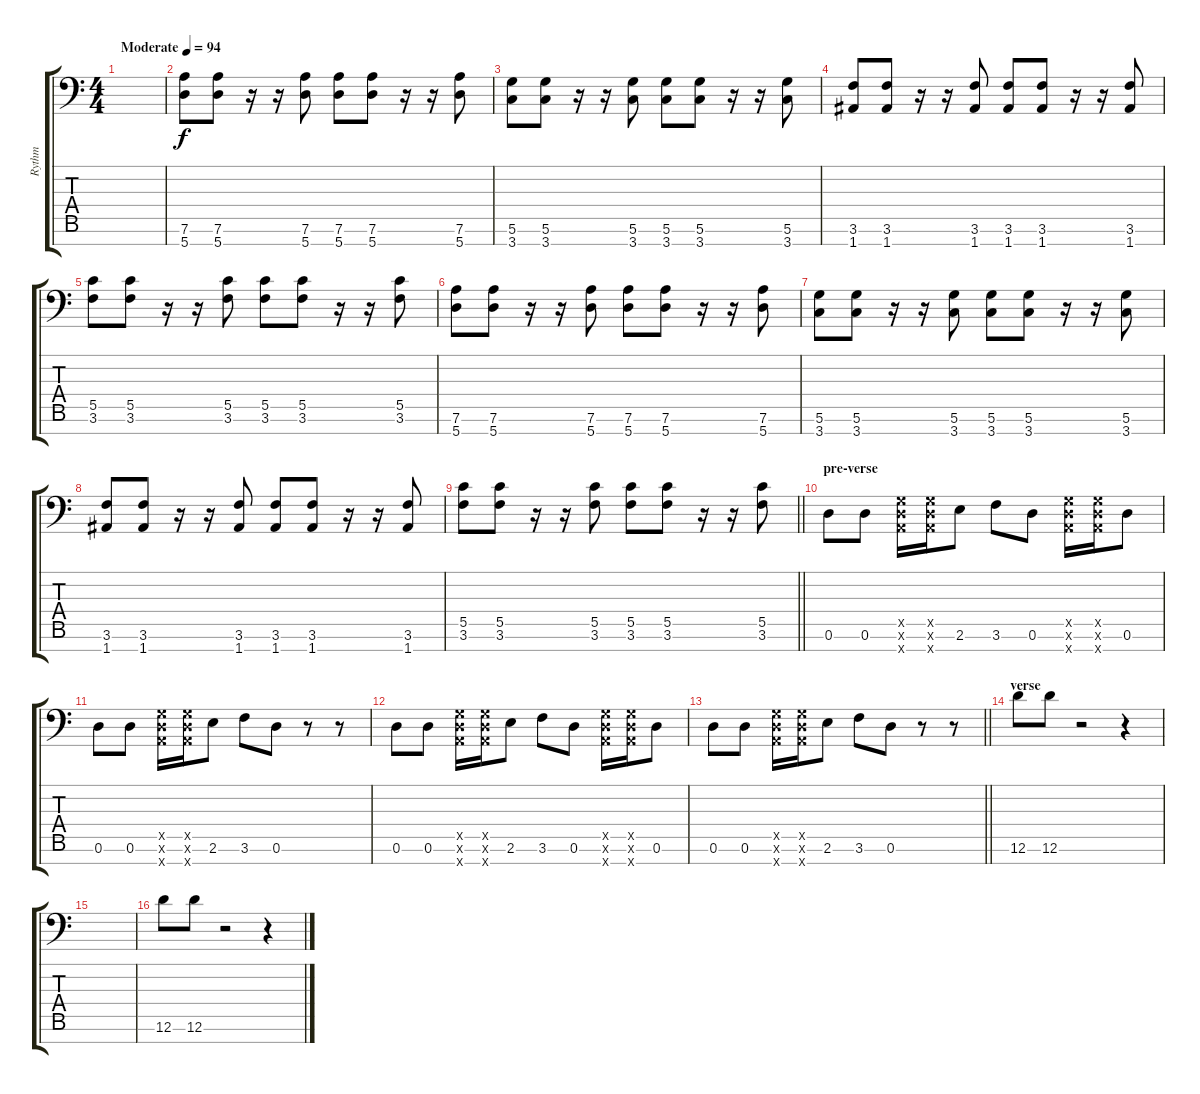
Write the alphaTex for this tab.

\track ("Rythm" "Rythm") {instrument overdrivenguitar}
\staff {score tabs}
\tuning (D4 A3 F3 C3 G2 D2 A1) {hide}
\ts (4 4)
\tempo (94 "Moderate")
\clef f4
\ks c
|
(7.6 5.7).8 (7.6 5.7).8 r.16 r.16 (7.6 5.7).8 (7.6 5.7).8 (7.6 5.7).8 r.16 r.16 (7.6 5.7).8 |
(5.6 3.7).8 (5.6 3.7).8 r.16 r.16 (5.6 3.7).8 (5.6 3.7).8 (5.6 3.7).8 r.16 r.16 (5.6 3.7).8 |
(3.6 1.7).8 (3.6 1.7).8 r.16 r.16 (3.6 1.7).8 (3.6 1.7).8 (3.6 1.7).8 r.16 r.16 (3.6 1.7).8 |
(5.5 3.6).8 (5.5 3.6).8 r.16 r.16 (5.5 3.6).8 (5.5 3.6).8 (5.5 3.6).8 r.16 r.16 (5.5 3.6).8 |
(7.6 5.7).8 (7.6 5.7).8 r.16 r.16 (7.6 5.7).8 (7.6 5.7).8 (7.6 5.7).8 r.16 r.16 (7.6 5.7).8 |
(5.6 3.7).8 (5.6 3.7).8 r.16 r.16 (5.6 3.7).8 (5.6 3.7).8 (5.6 3.7).8 r.16 r.16 (5.6 3.7).8 |
(3.6 1.7).8 (3.6 1.7).8 r.16 r.16 (3.6 1.7).8 (3.6 1.7).8 (3.6 1.7).8 r.16 r.16 (3.6 1.7).8 |
\barLineRight lightlight
(5.5 3.6).8 (5.5 3.6).8 r.16 r.16 (5.5 3.6).8 (5.5 3.6).8 (5.5 3.6).8 r.16 r.16 (5.5 3.6).8 |
\section ("" "pre-verse")
0.6.8 0.6.8 (0.5{x} 0.6{x} 0.7{x}).16 (0.5{x} 0.6{x} 0.7{x}).16 2.6.8 3.6.8 0.6.8 (0.5{x} 0.6{x} 0.7{x}).16 (0.5{x} 0.6{x} 0.7{x}).16 0.6.8 |
0.6.8 0.6.8 (0.5{x} 0.6{x} 0.7{x}).16 (0.5{x} 0.6{x} 0.7{x}).16 2.6.8 3.6.8 0.6.8 r.8 r.8 |
0.6.8 0.6.8 (0.5{x} 0.6{x} 0.7{x}).16 (0.5{x} 0.6{x} 0.7{x}).16 2.6.8 3.6.8 0.6.8 (0.5{x} 0.6{x} 0.7{x}).16 (0.5{x} 0.6{x} 0.7{x}).16 0.6.8 |
\barLineRight lightlight
0.6.8 0.6.8 (0.5{x} 0.6{x} 0.7{x}).16 (0.5{x} 0.6{x} 0.7{x}).16 2.6.8 3.6.8 0.6.8 r.8 r.8 |
\section ("" "verse")
12.6.8{instrument guitarharmonics} 12.6.8 r.2 r.4 |
|
12.6.8 12.6.8 r.2 r.4
